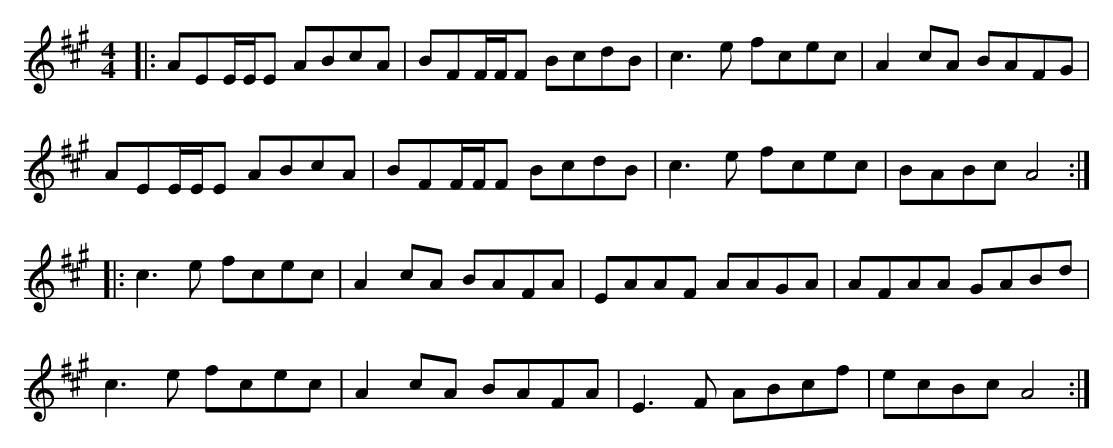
X:1
M:4/4
K:A
|:AEE/E/E ABcA|BFF/F/F BcdB|c3e fcec|A2cA BAFG|
AEE/E/E ABcA|BFF/F/F BcdB|c3e fcec|BABc A4:|
|:c3e fcec|A2cA BAFA|EAAF AAGA|AFAA GABd|
c3e fcec|A2cA BAFA|E3F ABcf|ecBcA4:|
